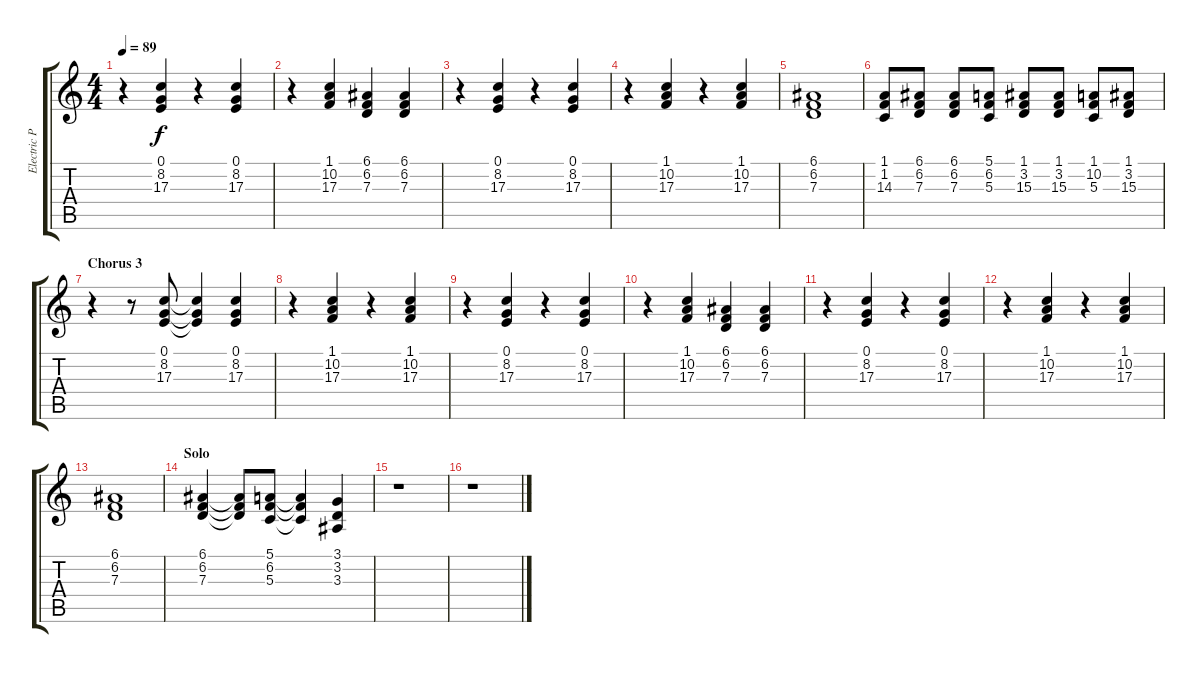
\track ("Electric Piano" "Electric P") {instrument rockorgan}
\staff {score tabs}
\tuning (E4 B3 G3 D3 A2 E2) {hide}
\ts (4 4)
\tempo 89
\clef g2
\ks c
r.4{dy f} (0.1 8.2 17.3).4 r.4 (0.1 8.2 17.3).4 |
r.4 (1.1 10.2 17.3).4 (6.1 6.2 7.3).4 (6.1 6.2 7.3).4 |
r.4 (0.1 8.2 17.3).4 r.4 (0.1 8.2 17.3).4 |
r.4 (1.1 10.2 17.3).4 r.4 (1.1 10.2 17.3).4 |
(6.1 6.2 7.3).1 |
(1.1 1.2 14.3).8 (6.1 6.2 7.3).8 (6.1 6.2 7.3).8 (5.1 6.2 5.3).8 (1.1 3.2 15.3).8 (1.1 3.2 15.3).8 (1.1 10.2 5.3).8 (1.1 3.2 15.3).8 |
\section ("" "Chorus 3")
r.4 r.8 (0.1 8.2 17.3).8 (0.1{t} 8.2{t} 17.3{t}).4 (0.1 8.2 17.3).4 |
r.4 (1.1 10.2 17.3).4 r.4 (1.1 10.2 17.3).4 |
r.4 (0.1 8.2 17.3).4 r.4 (0.1 8.2 17.3).4 |
r.4 (1.1 10.2 17.3).4 (6.1 6.2 7.3).4 (6.1 6.2 7.3).4 |
r.4 (0.1 8.2 17.3).4 r.4 (0.1 8.2 17.3).4 |
r.4 (1.1 10.2 17.3).4 r.4 (1.1 10.2 17.3).4 |
(6.1 6.2 7.3).1 |
\section ("" "Solo")
(6.1 6.2 7.3).4 (6.1{t} 6.2{t} 7.3{t}).8 (5.1 6.2 5.3).8 (5.1{t} 6.2{t} 5.3{t}).4 (3.1 3.2 3.3).4 |
r.1 |
r.1
